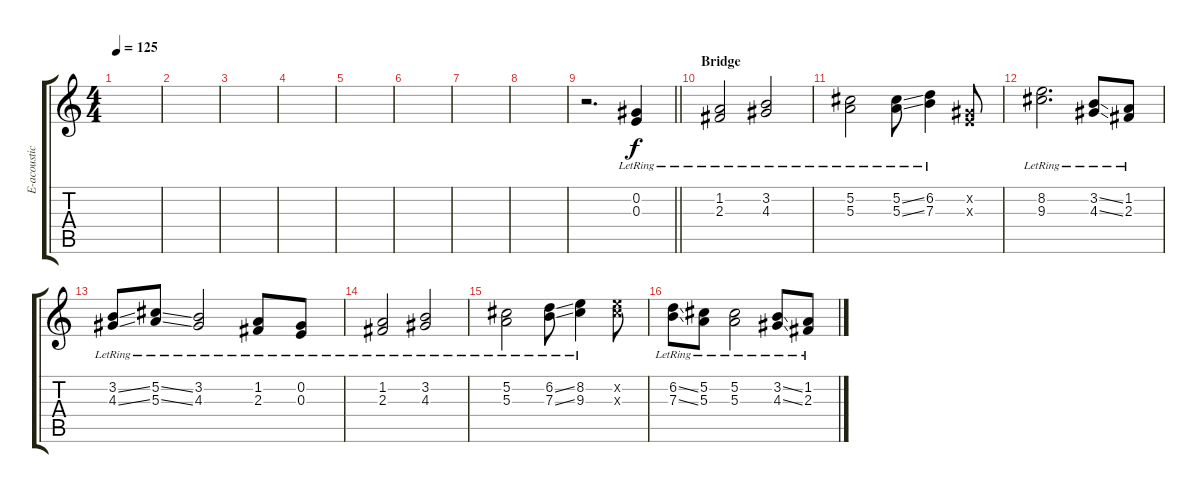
\track ("E-acoustic" "E-acoustic") {instrument electricguitarjazz}
\staff {score tabs}
\tuning (Db4 Ab3 E3 B2 Gb2 Db2) {hide}
\ts (4 4)
\tempo 125
\clef g2
\ks c
|
|
|
|
|
|
|
|
\barLineRight lightlight
r.2{d} (0.2{lr} 0.3{lr}).4 |
\section ("" "Bridge")
(1.2{lr} 2.3{lr}).2{dy f} (3.2{lr} 4.3{lr}).2 |
(5.2{lr} 5.3{lr}).2 (5.2{ss lr} 5.3{ss lr}).8 (6.2{lr} 7.3{lr}).4 (0.2{x} 0.3{x}).8 |
(8.2{lr} 9.3{lr}).2{d} (3.2{ss lr} 4.3{ss lr}).8 (1.2{lr} 2.3{lr}).8 |
(3.2{ss lr} 4.3{ss lr}).8 (5.2{ss lr} 5.3{ss lr}).8 (3.2{lr} 4.3{lr}).2 (1.2{lr} 2.3{lr}).8 (0.2{lr} 0.3{lr}).8 |
(1.2{lr} 2.3{lr}).2 (3.2{lr} 4.3{lr}).2 |
(5.2{lr} 5.3{lr}).2 (6.2{ss lr} 7.3{ss lr}).8 (8.2{lr} 9.3{lr}).4 (8.2{x} 9.3{x}).8 |
(6.2{ss lr} 7.3{ss lr}).8 (5.2{lr} 5.3{lr}).8 (5.2{lr} 5.3{lr}).2 (3.2{ss lr} 4.3{ss lr}).8 (1.2{lr} 2.3{lr}).8
